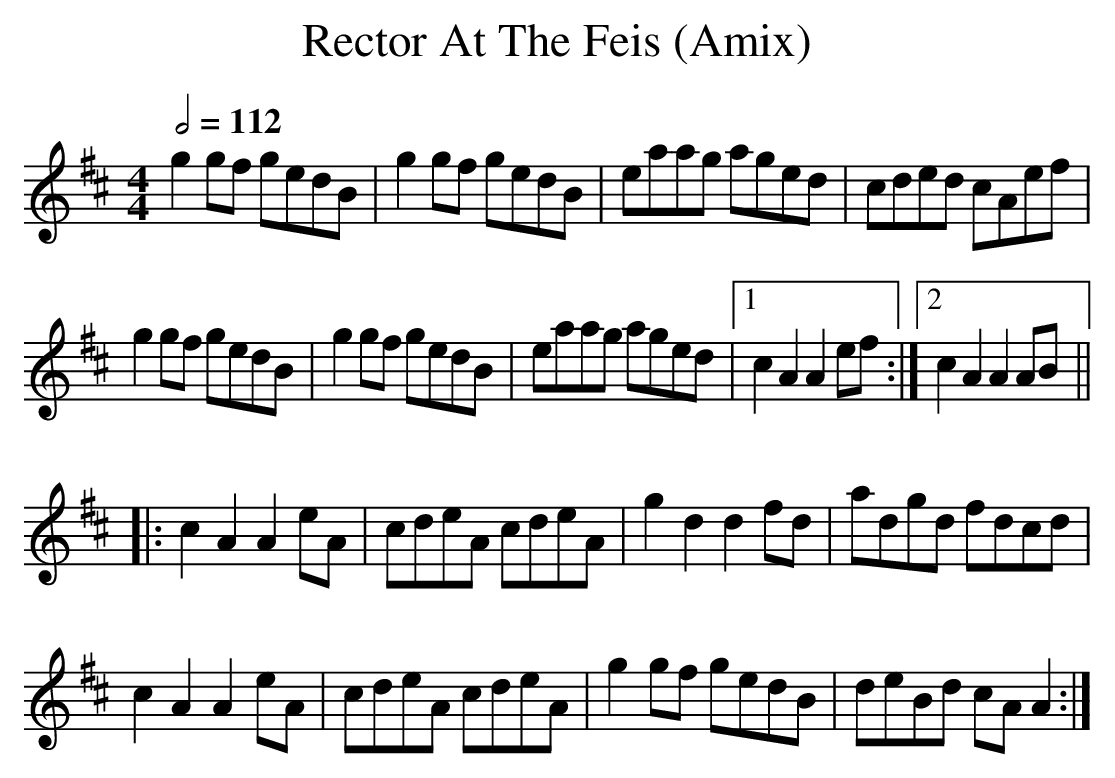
X:1
T:Rector At The Feis (Amix)
Q:1/2=112
M:4/4
L:1/8
K:Amix
g2gf gedB|g2gf gedB|eaag aged|cded cAef|
g2gf gedB|g2gf gedB|eaag aged|1c2A2 A2ef:|2c2A2 A2AB||
|:c2A2 A2eA|cdeA cdeA|g2d2 d2fd|adgd fdcd|
c2A2 A2eA|cdeA cdeA|g2gf gedB|deBd cAA2:|
